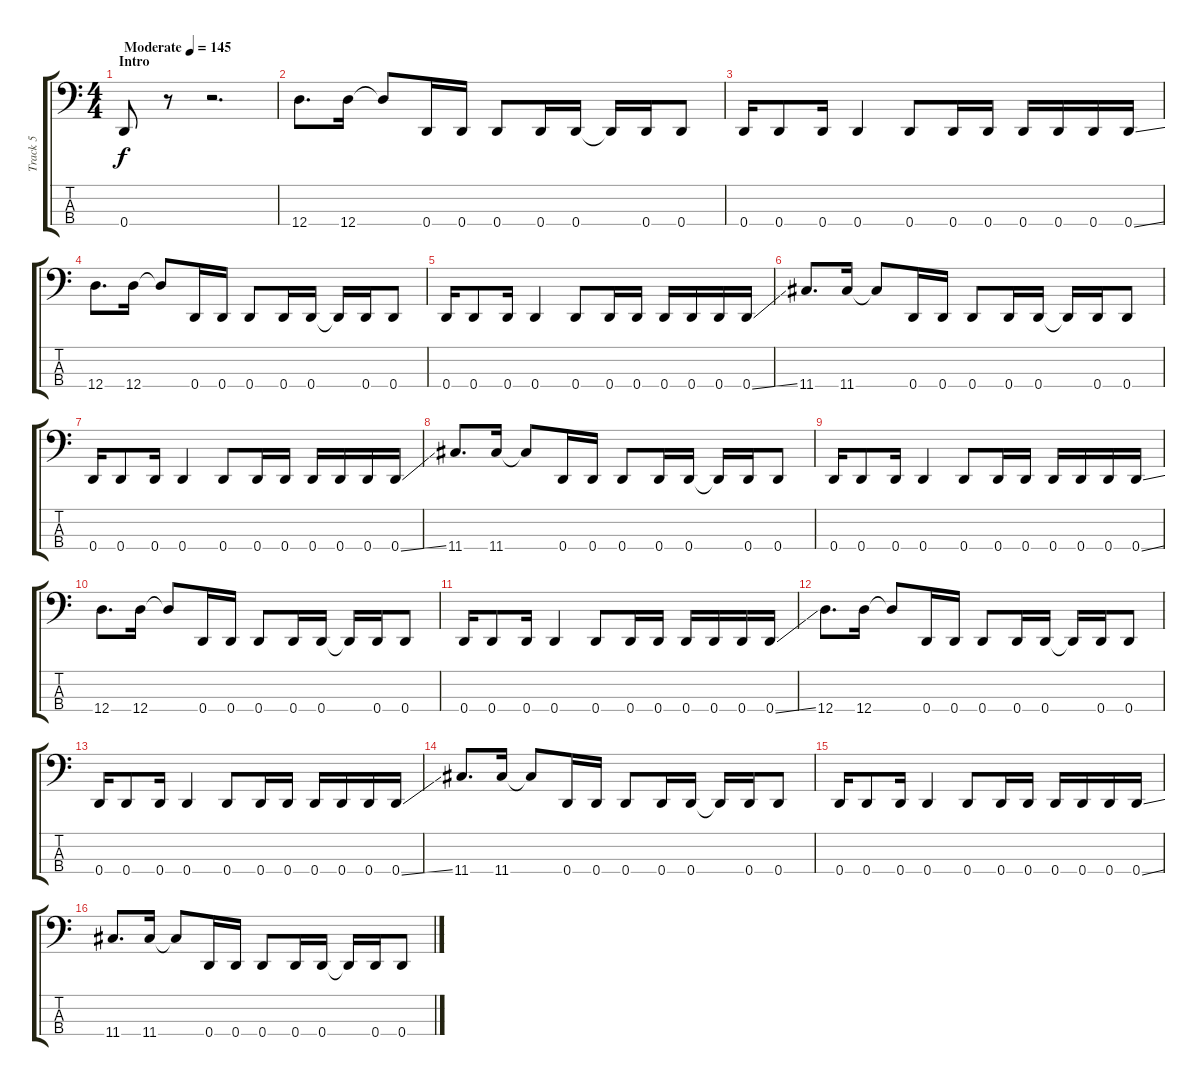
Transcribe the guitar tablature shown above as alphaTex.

\track ("Track 5" "Track 5") {instrument electricbasspick}
\staff {score tabs}
\tuning (G2 D2 A1 D1) {hide}
\ts (4 4)
\section ("" "Intro")
\tempo (145 "Moderate")
\clef f4
\ks c
0.4.8{dy f instrument electricbasspick} r.8 r.2{d} |
12.4.8{d} 12.4.16 12.4{t}.8 0.4.16 0.4.16 0.4.8 0.4.16 0.4.16 0.4{t}.16 0.4.16 0.4.8 |
0.4.16 0.4.8 0.4.16 0.4.4 0.4.8 0.4.16 0.4.16 0.4.16 0.4.16 0.4.16 0.4{ss}.16 |
12.4.8{d} 12.4.16 12.4{t}.8 0.4.16 0.4.16 0.4.8 0.4.16 0.4.16 0.4{t}.16 0.4.16 0.4.8 |
0.4.16 0.4.8 0.4.16 0.4.4 0.4.8 0.4.16 0.4.16 0.4.16 0.4.16 0.4.16 0.4{ss}.16 |
11.4.8{d} 11.4.16 11.4{t}.8 0.4.16 0.4.16 0.4.8 0.4.16 0.4.16 0.4{t}.16 0.4.16 0.4.8 |
0.4.16 0.4.8 0.4.16 0.4.4 0.4.8 0.4.16 0.4.16 0.4.16 0.4.16 0.4.16 0.4{ss}.16 |
11.4.8{d} 11.4.16 11.4{t}.8 0.4.16 0.4.16 0.4.8 0.4.16 0.4.16 0.4{t}.16 0.4.16 0.4.8 |
0.4.16 0.4.8 0.4.16 0.4.4 0.4.8 0.4.16 0.4.16 0.4.16 0.4.16 0.4.16 0.4{ss}.16 |
12.4.8{d} 12.4.16 12.4{t}.8 0.4.16 0.4.16 0.4.8 0.4.16 0.4.16 0.4{t}.16 0.4.16 0.4.8 |
0.4.16 0.4.8 0.4.16 0.4.4 0.4.8 0.4.16 0.4.16 0.4.16 0.4.16 0.4.16 0.4{ss}.16 |
12.4.8{d} 12.4.16 12.4{t}.8 0.4.16 0.4.16 0.4.8 0.4.16 0.4.16 0.4{t}.16 0.4.16 0.4.8 |
0.4.16 0.4.8 0.4.16 0.4.4 0.4.8 0.4.16 0.4.16 0.4.16 0.4.16 0.4.16 0.4{ss}.16 |
11.4.8{d} 11.4.16 11.4{t}.8 0.4.16 0.4.16 0.4.8 0.4.16 0.4.16 0.4{t}.16 0.4.16 0.4.8 |
0.4.16 0.4.8 0.4.16 0.4.4 0.4.8 0.4.16 0.4.16 0.4.16 0.4.16 0.4.16 0.4{ss}.16 |
11.4.8{d} 11.4.16 11.4{t}.8 0.4.16 0.4.16 0.4.8 0.4.16 0.4.16 0.4{t}.16 0.4.16 0.4.8
